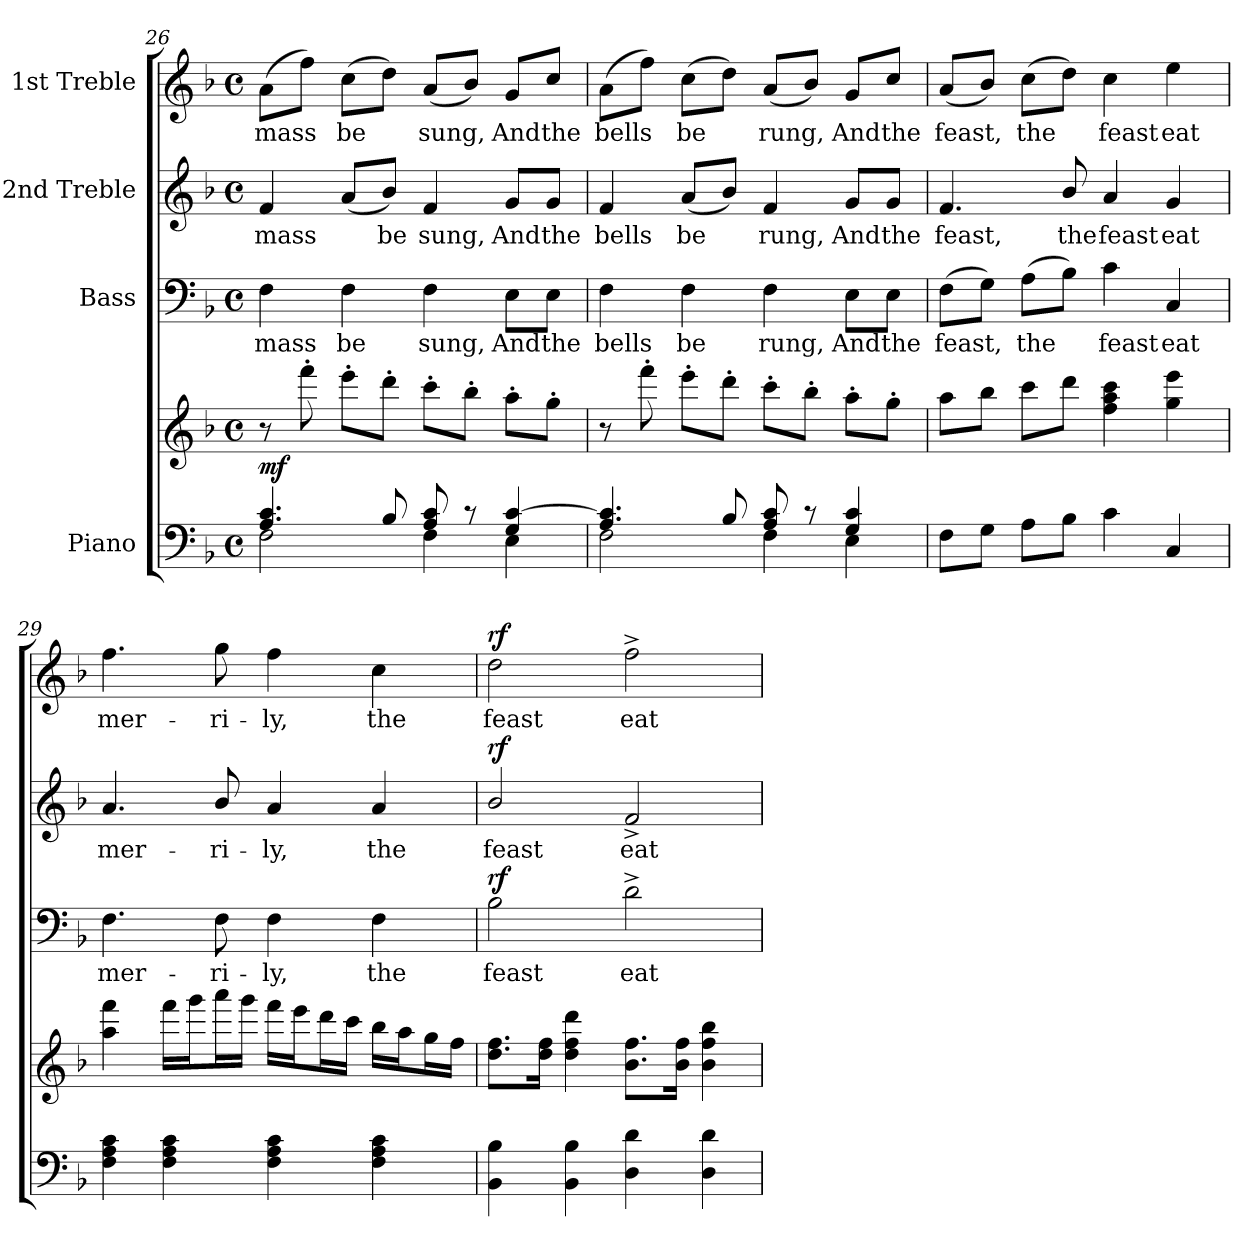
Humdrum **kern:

**kern	**kern	**dynam	**kern	**text	**dynam	**kern	**text	**dynam	**kern	**text	**dynam
*part4	*part4	*part4	*part3	*part3	*part3	*part2	*part2	*part2	*part1	*part1	*part1
*staff5	*staff4	*staff4/5	*staff3	*staff3	*staff3	*staff2	*staff2	*staff2	*staff1	*staff1	*staff1
*I"Piano	*	*	*I"Bass	*	*	*I"2nd Treble	*	*	*I"1st Treble	*	*
!!LO:LB:g=z
*clefF4	*clefG2	*	*clefF4	*	*	*clefG2	*	*	*clefG2	*	*
*k[b-]	*k[b-]	*	*k[b-]	*	*	*k[b-]	*	*	*k[b-]	*	*
*F:	*F:	*	*F:	*	*	*F:	*	*	*F:	*	*
*M4/4	*M4/4	*	*M4/4	*	*	*M4/4	*	*	*M4/4	*	*
*met(c)	*met(c)	*	*met(c)	*	*	*met(c)	*	*	*met(c)	*	*
=26	=26	=26	=26	=26	=26	=26	=26	=26	=26	=26	=26
*^	*	*	*	*	*	*	*	*	*	*	*
!	!	!	!	!	!LO:LY:b:color=#000000	!	!	!	!	!	!	!
!	!	!	!	!	!	!	!	!LO:LY:b:color=#000000	!	!	!	!
!	!	!	!	!	!	!	!	!	!	!	!LO:LY:b:color=#000000	!
4.Ai/ 4.ci	2Fi\	8r	mf	4Fi\	mass	.	4fi/	mass	.	(8ai\L	mass	.
.	.	8fff'i\	.	.	.	.	.	.	.	8ffi\J)	.	.
!	!	!	!	!	!LO:LY:b:color=#000000	!	!	!	!	!	!	!
!	!	!	!	!	!	!	!	!	!	!	!LO:LY:b:color=#000000	!
.	.	8eee'i\L	.	4Fi\	be	.	(8ai/L	.	.	(8cci\L	be	.
!	!	!	!	!	!	!	!	!LO:LY:b:color=#000000	!	!	!	!
8B-i/	.	8ddd'i\J	.	.	.	.	8b-i/J)	be	.	8ddi\J)	.	.
!	!	!	!	!	!LO:LY:b:color=#000000	!	!	!	!	!	!	!
!	!	!	!	!	!	!	!	!LO:LY:b:color=#000000	!	!	!	!
!	!	!	!	!	!	!	!	!	!	!	!LO:LY:b:color=#000000	!
8Ai/ 8ci	4Fi\	8ccc'i\L	.	4Fi\	sung,	.	4fi/	sung,	.	(8ai/L	sung,	.
8r	.	8bb-'i\J	.	.	.	.	.	.	.	8b-i/J)	.	.
!	!	!	!	!	!LO:LY:b:color=#000000	!	!	!	!	!	!	!
!	!	!	!	!	!	!	!	!LO:LY:b:color=#000000	!	!	!	!
!	!	!	!	!	!	!	!	!	!	!	!LO:LY:b:color=#000000	!
4Gi/ [4ci	4Ei\	8aa'i\L	.	8Ei\L	And	.	8gi/L	And	.	8gi/L	And	.
!	!	!	!	!	!LO:LY:b:color=#000000	!	!	!	!	!	!	!
!	!	!	!	!	!	!	!	!LO:LY:b:color=#000000	!	!	!	!
!	!	!	!	!	!	!	!	!	!	!	!LO:LY:b:color=#000000	!
.	.	8gg'i\J	.	8Ei\J	the	.	8gi/J	the	.	8cci/J	the	.
=27	=27	=27	=27	=27	=27	=27	=27	=27	=27	=27	=27	=27
!	!	!	!	!	!LO:LY:b:color=#000000	!	!	!	!	!	!	!
!	!	!	!	!	!	!	!	!LO:LY:b:color=#000000	!	!	!	!
!	!	!	!	!	!	!	!	!	!	!	!LO:LY:b:color=#000000	!
4.Ai/ 4.ci]	2Fi\	8r	.	4Fi\	bells	.	4fi/	bells	.	(8ai\L	bells	.
.	.	8fff'i\	.	.	.	.	.	.	.	8ffi\J)	.	.
!	!	!	!	!	!LO:LY:b:color=#000000	!	!	!	!	!	!	!
!	!	!	!	!	!	!	!	!LO:LY:b:color=#000000	!	!	!	!
!	!	!	!	!	!	!	!	!	!	!	!LO:LY:b:color=#000000	!
.	.	8eee'i\L	.	4Fi\	be	.	(8ai/L	be	.	(8cci\L	be	.
8B-i/	.	8ddd'i\J	.	.	.	.	8b-i/J)	.	.	8ddi\J)	.	.
!	!	!	!	!	!LO:LY:b:color=#000000	!	!	!	!	!	!	!
!	!	!	!	!	!	!	!	!LO:LY:b:color=#000000	!	!	!	!
!	!	!	!	!	!	!	!	!	!	!	!LO:LY:b:color=#000000	!
8Ai/ 8ci	4Fi\	8ccc'i\L	.	4Fi\	rung,	.	4fi/	rung,	.	(8ai/L	rung,	.
8r	.	8bb-'i\J	.	.	.	.	.	.	.	8b-i/J)	.	.
!	!	!	!	!	!LO:LY:b:color=#000000	!	!	!	!	!	!	!
!	!	!	!	!	!	!	!	!LO:LY:b:color=#000000	!	!	!	!
!	!	!	!	!	!	!	!	!	!	!	!LO:LY:b:color=#000000	!
4Gi/ 4ci	4Ei\	8aa'i\L	.	8Ei\L	And	.	8gi/L	And	.	8gi/L	And	.
!	!	!	!	!	!LO:LY:b:color=#000000	!	!	!	!	!	!	!
!	!	!	!	!	!	!	!	!LO:LY:b:color=#000000	!	!	!	!
!	!	!	!	!	!	!	!	!	!	!	!LO:LY:b:color=#000000	!
.	.	8gg'i\J	.	8Ei\J	the	.	8gi/J	the	.	8cci/J	the	.
*v	*v	*	*	*	*	*	*	*	*	*	*	*
=28	=28	=28	=28	=28	=28	=28	=28	=28	=28	=28	=28
!	!	!	!	!LO:LY:b:color=#000000	!	!	!	!	!	!	!
!	!	!	!	!	!	!	!LO:LY:b:color=#000000	!	!	!	!
!	!	!	!	!	!	!	!	!	!	!LO:LY:b:color=#000000	!
8Fi\L	8aai\L	.	(8Fi\L	feast,	.	4.fi/	feast,	.	(8ai/L	feast,	.
8Gi\J	8bb-i\J	.	8Gi\J)	.	.	.	.	.	8b-i/J)	.	.
!	!	!	!	!LO:LY:b:color=#000000	!	!	!	!	!	!	!
!	!	!	!	!	!	!	!	!	!	!LO:LY:b:color=#000000	!
8Ai\L	8ccci\L	.	(8Ai\L	the	.	.	.	.	(8cci\L	the	.
!	!	!	!	!	!	!	!LO:LY:b:color=#000000	!	!	!	!
8B-i\J	8dddi\J	.	8B-i\J)	.	.	8b-i/	the	.	8ddi\J)	.	.
!	!	!	!	!LO:LY:b:color=#000000	!	!	!	!	!	!	!
!	!	!	!	!	!	!	!LO:LY:b:color=#000000	!	!	!	!
!	!	!	!	!	!	!	!	!	!	!LO:LY:b:color=#000000	!
4ci\	4ffi\ 4aai 4ccci	.	4ci\	feast	.	4ai/	feast	.	4cci\	feast	.
!	!	!	!	!LO:LY:b:color=#000000	!	!	!	!	!	!	!
!	!	!	!	!	!	!	!LO:LY:b:color=#000000	!	!	!	!
!	!	!	!	!	!	!	!	!	!	!LO:LY:b:color=#000000	!
4Ci/	4ggi\ 4eeei	.	4Ci/	eat	.	4gi/	eat	.	4eei\	eat	.
=29	=29	=29	=29	=29	=29	=29	=29	=29	=29	=29	=29
!	!	!	!	!LO:LY:b:color=#000000	!	!	!	!	!	!	!
!	!	!	!	!	!	!	!LO:LY:b:color=#000000	!	!	!	!
!	!	!	!	!	!	!	!	!	!	!LO:LY:b:color=#000000	!
4Fi\ 4Ai 4ci	4aai\ 4fffi	.	4.Fi\	mer-	.	4.ai/	mer-	.	4.ffi\	mer-	.
4Fi\ 4Ai 4ci	16fffi\LL	.	.	.	.	.	.	.	.	.	.
.	16gggi\J	.	.	.	.	.	.	.	.	.	.
!	!	!	!	!LO:LY:b:color=#000000	!	!	!	!	!	!	!
!	!	!	!	!	!	!	!LO:LY:b:color=#000000	!	!	!	!
!	!	!	!	!	!	!	!	!	!	!LO:LY:b:color=#000000	!
.	16aaai\L	.	8Fi\	-ri-	.	8b-i/	-ri-	.	8ggi\	-ri-	.
.	16gggi\JJ	.	.	.	.	.	.	.	.	.	.
!	!	!	!	!LO:LY:b:color=#000000	!	!	!	!	!	!	!
!	!	!	!	!	!	!	!LO:LY:b:color=#000000	!	!	!	!
!	!	!	!	!	!	!	!	!	!	!LO:LY:b:color=#000000	!
4Fi\ 4Ai 4ci	16fffi\LL	.	4Fi\	-ly,	.	4ai/	-ly,	.	4ffi\	-ly,	.
.	16eeei\J	.	.	.	.	.	.	.	.	.	.
.	16dddi\L	.	.	.	.	.	.	.	.	.	.
.	16ccci\JJ	.	.	.	.	.	.	.	.	.	.
!	!	!	!	!LO:LY:b:color=#000000	!	!	!	!	!	!	!
!	!	!	!	!	!	!	!LO:LY:b:color=#000000	!	!	!	!
!	!	!	!	!	!	!	!	!	!	!LO:LY:b:color=#000000	!
4Fi\ 4Ai 4ci	16bb-i\LL	.	4Fi\	the	.	4ai/	the	.	4cci\	the	.
.	16aai\J	.	.	.	.	.	.	.	.	.	.
.	16ggi\L	.	.	.	.	.	.	.	.	.	.
.	16ffi\JJ	.	.	.	.	.	.	.	.	.	.
!!LO:PB:g=z
=30	=30	=30	=30	=30	=30	=30	=30	=30	=30	=30	=30
!	!	!	!	!LO:LY:b:color=#000000	!	!	!	!	!	!	!
!	!	!	!	!	!	!	!LO:LY:b:color=#000000	!	!	!	!
!	!	!	!	!	!	!	!	!	!	!LO:LY:b:color=#000000	!
4BB-i\ 4B-i	8.ddi\ 8.ffi\L	.	2B-i\	feast	rf	2b-i/	feast	rf	2ddi\	feast	rf
.	16ddi\ 16ffi\Jk	.	.	.	.	.	.	.	.	.	.
4BB-i\ 4B-i	4ddi\ 4ffi 4dddi	.	.	.	.	.	.	.	.	.	.
!	!	!	!	!LO:LY:b:color=#000000	!	!	!	!	!	!	!
!	!	!	!	!	!	!	!LO:LY:b:color=#000000	!	!	!	!
!	!	!	!	!	!	!	!	!	!	!LO:LY:b:color=#000000	!
4Di\ 4di	8.b-i\ 8.ffi\L	.	2d^i\	eat	.	2f^i/	eat	.	2ff^i\	eat	.
.	16b-i\ 16ffi\Jk	.	.	.	.	.	.	.	.	.	.
4Di\ 4di	4b-i\ 4ffi 4bb-i	.	.	.	.	.	.	.	.	.	.
=	=	=	=	=	=	=	=	=	=	=	=
*-	*-	*-	*-	*-	*-	*-	*-	*-	*-	*-	*-
